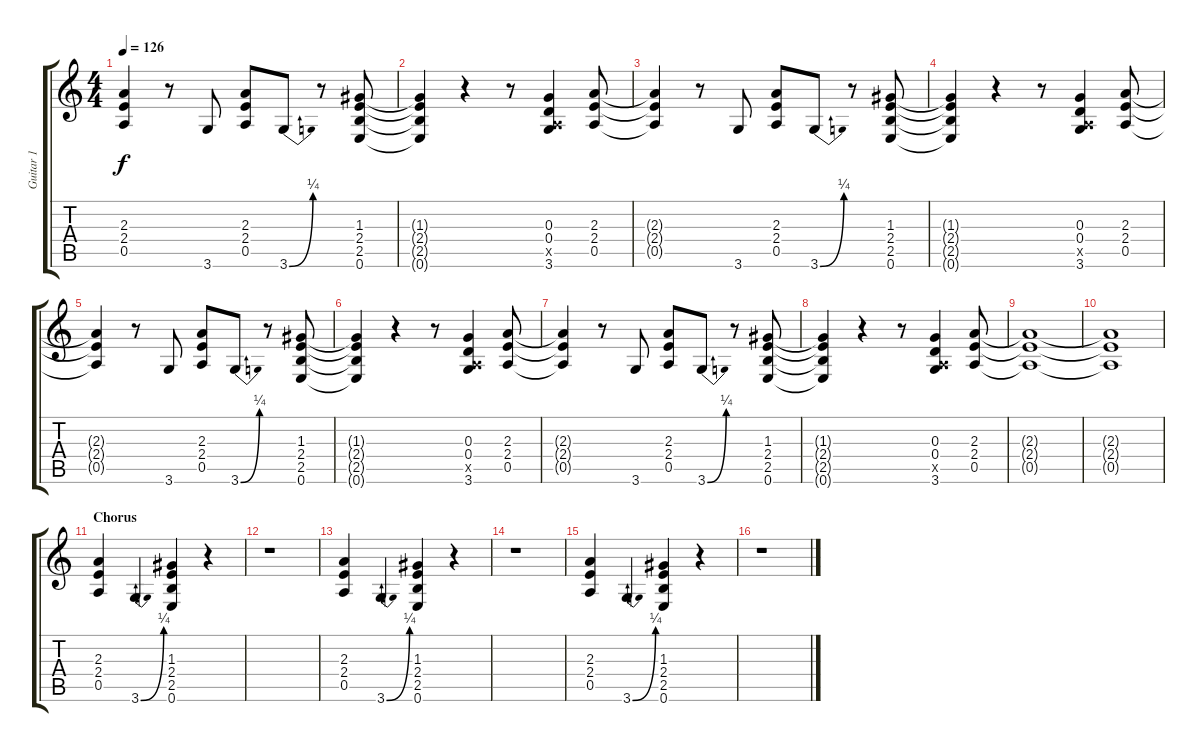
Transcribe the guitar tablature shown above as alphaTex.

\track ("Guitar 1" "Guitar 1") {instrument distortionguitar}
\staff {score tabs}
\tuning (E4 B3 G3 D3 A2 E2) {hide}
\ts (4 4)
\tempo 126
\clef g2
\ks c
(2.3{t} 2.4{t} 0.5{t}).4{dy f} r.8 3.6.8 (2.3 2.4 0.5).8 3.6{be (bend 0 0 60 1)}.8 r.8 (1.3 2.4 2.5 0.6).8 |
(1.3{t} 2.4{t} 2.5{t} 0.6{t}).4 r.4 r.8 (0.3 0.4 0.5{x} 3.6).4 (2.3 2.4 0.5).8 |
(2.3{t} 2.4{t} 0.5{t}).4 r.8 3.6.8 (2.3 2.4 0.5).8 3.6{be (bend 0 0 60 1)}.8 r.8 (1.3 2.4 2.5 0.6).8 |
(1.3{t} 2.4{t} 2.5{t} 0.6{t}).4 r.4 r.8 (0.3 0.4 0.5{x} 3.6).4 (2.3 2.4 0.5).8 |
(2.3{t} 2.4{t} 0.5{t}).4 r.8 3.6.8 (2.3 2.4 0.5).8 3.6{be (bend 0 0 60 1)}.8 r.8 (1.3 2.4 2.5 0.6).8 |
(1.3{t} 2.4{t} 2.5{t} 0.6{t}).4 r.4 r.8 (0.3 0.4 0.5{x} 3.6).4 (2.3 2.4 0.5).8 |
(2.3{t} 2.4{t} 0.5{t}).4 r.8 3.6.8 (2.3 2.4 0.5).8 3.6{be (bend 0 0 60 1)}.8 r.8 (1.3 2.4 2.5 0.6).8 |
(1.3{t} 2.4{t} 2.5{t} 0.6{t}).4 r.4 r.8 (0.3 0.4 0.5{x} 3.6).4 (2.3 2.4 0.5).8 |
(2.3{t} 2.4{t} 0.5{t}).1 |
(2.3{t} 2.4{t} 0.5{t}).1 |
\section ("" "Chorus")
(2.3 2.4 0.5).4 3.6{be (bend 0 0 60 1)}.4 (1.3 2.4 2.5 0.6).4 r.4 |
r.1 |
(2.3 2.4 0.5).4 3.6{be (bend 0 0 60 1)}.4 (1.3 2.4 2.5 0.6).4 r.4 |
r.1 |
(2.3 2.4 0.5).4 3.6{be (bend 0 0 60 1)}.4 (1.3 2.4 2.5 0.6).4 r.4 |
r.1
